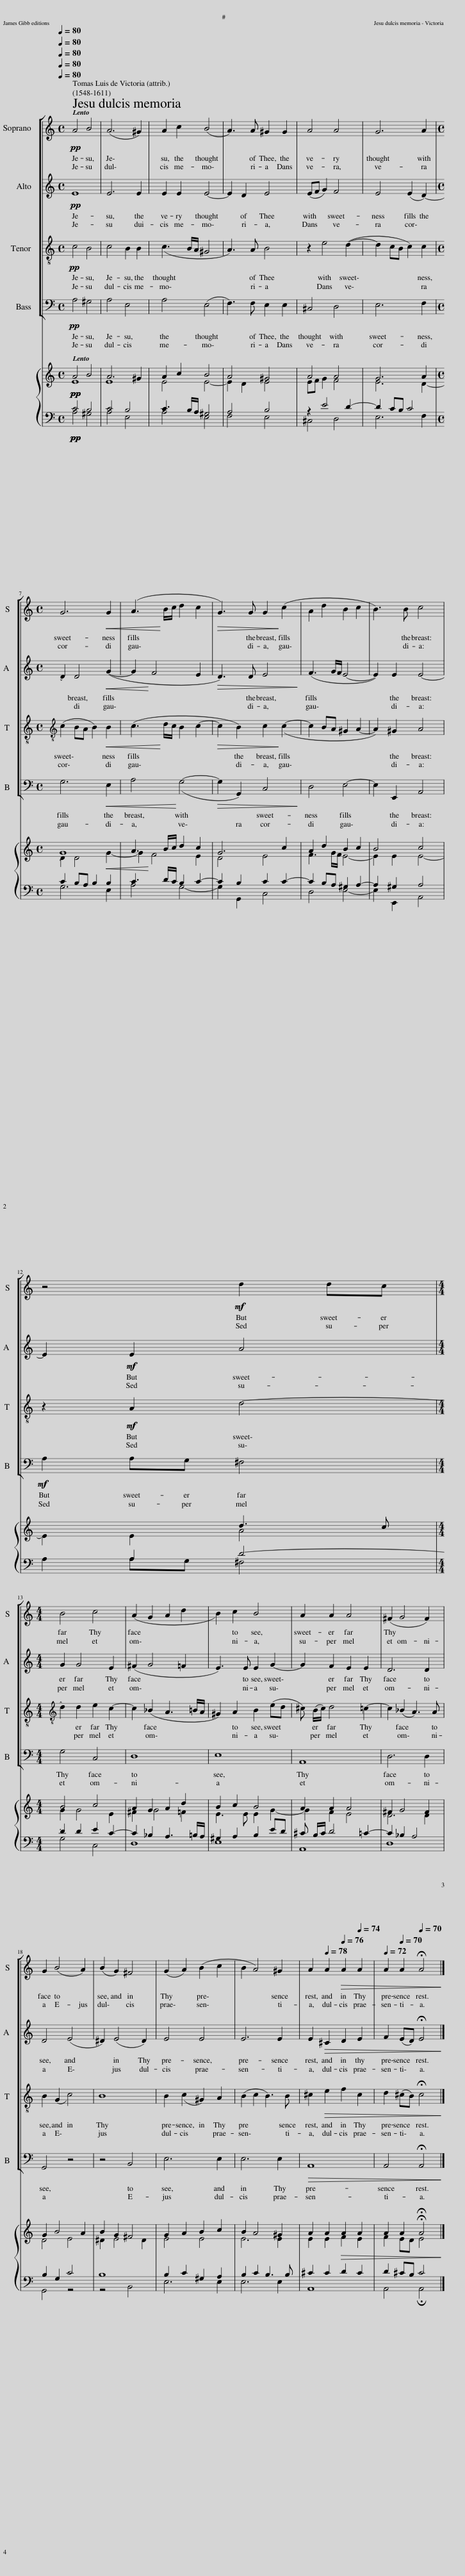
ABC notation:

X:1
%%score [ 1 2 3 4 ] { ( 5 6 ) | ( 7 8 ) }
L:1/8
Q:1/4=80
M:4/4
I:linebreak $
K:C
V:1 treble
V:2 treble
V:3 treble-8
V:4 bass
V:5 treble
V:6 treble
V:7 bass
V:8 bass
V:1
!pp! A4 B4 | (A6 ^G2) | A2 c2 (B4 | A3) A ^G2 G2 | A4 A4 | %5
 G6 A2 |$[M:4/4] G6!<(! G2 | (A3!<)! B/c/ d2 c2 |!>(! G3) G G2!>)! (c2 | A2 d2 B2 c2 | %10
 B3) B c4 |$ z4!mf! d2 dc |$[M:4/4] B4 c4 | (A2 G2 A2 d2 | B2) c2 B4 | %15
 A2 A2 A4 | (^F2 G4 F2) |$ G2 (B4 A2) | (B2 G2) ^F4 | (G2 A2) (B2 c2 | %20
 B2 A4) ^G2 | A2[Q:1/4=78] A2[Q:1/4=76]!>(! A2[Q:1/4=74] A2 |[Q:1/4=72] A2[Q:1/4=70] A2[Q:1/4=70] !fermata!A4!>)! |] %23
V:2
!pp! E8 | E6 E2 | E2 E2 E4- | E2 D2 E4 | (EF G2) F4 | %5
 E4 (E2 D2-) |$[M:4/4] D2 D4!<(! (G2- | G2!<)! F4 E2 |!>(! D3) D E4!>)! | (F3 G/F/ E4- | %10
 E2) E2 E4- |$ E2!mf! E2 A4 |$[M:4/4] G2 G4 E2 | (^F2 G4 =F2 | E3) E E2 G2- | %15
 G2 F2 E2 E2 | D6 D2 |$ D4 (E4 | ^D2) (E4 D2) | E4 E4 | %20
 E6 E2 | E2!>(! ^C2 D2 E2 | F2 (ED) !fermata!E4!>)! |] %23
V:3
!pp! c4 B4 | c4 B2 B2 | (c3 B/A/ ^G4 | A3) A B4 | z2 e4 (d2- | %5
 d2 cB c2) c2 |$[M:4/4][K:treble-8] (c2 BA B2)!<(! B2 | (c3!<)! d/c/ B2 c2- |!>(! c2 B2) c2!>)! (c2- | c2 BA ^G2 A2- | %10
 A2) ^G2 A4 |$ z2!mf! A2 d4- |$[M:4/4][K:treble-8] d2 d2 e2 c2- | c2 (_B2 A3 =B/A/ | ^G2) A2 B2 (ed | %15
 ^c) (B/c/) d4 =c2- | c2 (_B2 A3) A |$ B2 (G2 c4) | B8 | B2 (c2 ^G2) A2 | %20
 (B2 c2 B3) B | ^c2!>(! e2 f2 c2 | d2 (^cB) !fermata!c4!>)! |] %23
V:4
!pp! A,4 ^G,4 | A,4 E,4 | A,4 (E,4 | F,3) F, E,2 E,2 | ^C,4 D,4 | %5
 E,6 F,2 |$[M:4/4] G,6!<(! E,2 | A,4!<)! (G,4- |!>(! G,2 G,,2) C,4!>)! | D,4 E,4- | %10
 E,2 E,,2 A,,4 |$!mf! A,2 A,G, ^F,4 |$[M:4/4] G,4 C,4 | D,8 | E,8 | %15
 A,,8 | D,6 D,2 |$ G,,4 z4 | z4 B,,4 | E,6 E,2 | %20
 E,6 E,2 |!>(! A,,8 | A,,4 !fermata!A,,4!>)! |] %23
V:5
!pp!!pp! A4 B4 | A6 ^G2 | A2 c2 B4 | A4 ^G4 | A4 A4 | %5
 G6 A2 |$[M:4/4] G8 | A3 B/c/ d2 c2 | G6 c2 | A2 d2 B2 c2 | %10
 B4 c4 |$ x4 d3 c |$[M:4/4] B4 c4 | A2 G2 A2 d2 | B2 c2 B4 | %15
 A2 A2 A4 | ^F2 G4 F2 |$ G2 B4 A2 | B2 G2 ^F4 | G2 A2 B2 c2 | %20
 B2 A4 ^G2 | A2 A2!>(! A2 A2 | A2 A2 !fermata!A4!>)! |] %23
V:6
 E8 | E8 | E4 E4- | E2 D2 E4 | EF G2 F4 | %5
 E6 D2- |$[M:4/4] D2 D4!<(! G2- | G2!<)! F4 E2 | D4 E4 | F3 G/F/ E4- | %10
 E2 E2 E4- |$ E2 E2 A4 |$[M:4/4] G2 G4 E2 | ^F2 G4 =F2 | E3 E E2 G2- | %15
 G2 F2 E4 | D6 D2 |$ D4 E4 | ^D2 E4 D2 | E4 E4 | %20
 E6 E2 | E2 E2 F2 E2 | F2 ED !fermata!E4 |] %23
V:7
!pp!!pp! C4 B,4 | C4 B,4 | C3 B,/A,/ ^G,4 | A,4 B,4 | z2 E4 D2- | %5
 D2 CB, C4 |$[M:4/4] C2 B,A, B,2 B,2 | C3 D/C/ B,2 C2- | C2 B,2 C2 C2- | C2 B,A, ^G,2 A,2- | %10
 A,2 ^G,2 A,4 |$ x2 A,2 D4- |$[M:4/4] D2 D2 E2 C2- | C2 _B,2 A,3 =B,/A,/ | ^G,2 A,2 B,2 ED | %15
 ^C B,/C/ D4 =C2- | C2 _B,2 A,4 |$ B,2 G,2 C4 | B,8 | B,2 C2 ^G,2 A,2 | %20
 B,2 C2 B,3 B, | ^C2 C2 D2 C2 | D2 ^CB, C4 |] %23
V:8
 A,4 ^G,4 | A,4 E,4 | A,4 E,4 | F,4 E,4 | ^C,4 D,4 | %5
 E,6 F,2 |$[M:4/4] G,6 E,2 | A,4 G,4- | G,2 G,,2 C,4 | D,4 E,4- | %10
 E,2 E,,2 A,,4 |$ A,2 A,G, ^F,4 |$[M:4/4] G,4 C,4 | D,8 | E,8 | %15
 A,,8 | D,8 |$ G,,4 z4 | z4 B,,4 | E,6 E,2 | %20
 E,6 E,2 | A,,8 | A,,4 !fermata!A,,4 |] %23
